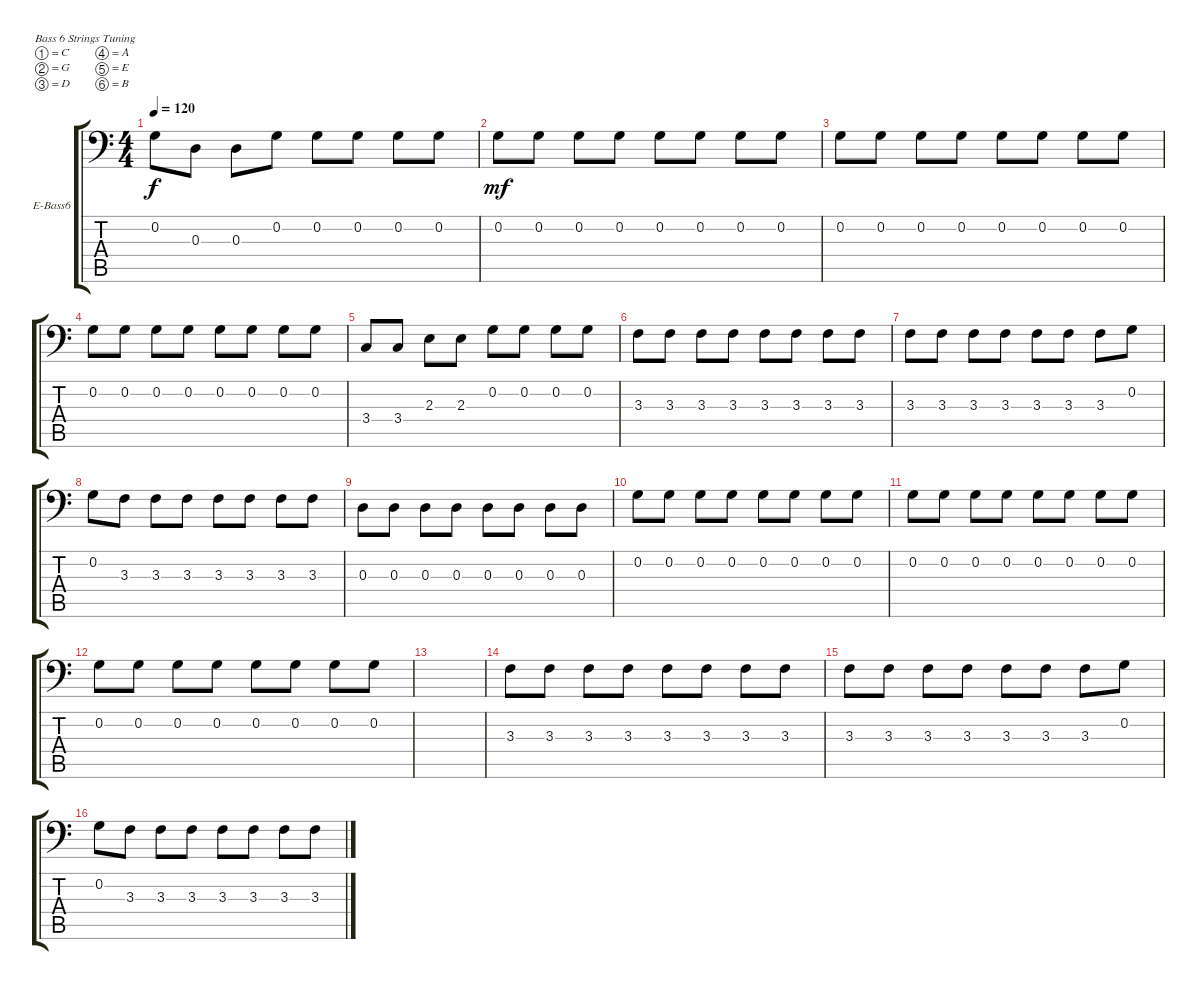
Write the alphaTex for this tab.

\defaultSystemsLayout 4
\bracketExtendMode groupsimilarinstruments
\firstSystemTrackNameOrientation horizontal
\otherSystemsTrackNameOrientation horizontal
\track ("Electric Bass" "E-Bass6") {instrument electricbassfinger}
\staff {score tabs}
\tuning (C3 G2 D2 A1 E1 B0)
\ts (4 4)
\tempo 120
\clef f4
\ks c
0.2.8{dy f} 0.3.8 0.3.8 0.2.8 0.2.8 0.2.8 0.2.8 0.2.8 |
0.2.8{dy mf} 0.2.8 0.2.8 0.2.8 0.2.8 0.2.8 0.2.8 0.2.8 |
0.2.8 0.2.8 0.2.8 0.2.8 0.2.8 0.2.8 0.2.8 0.2.8 |
0.2.8 0.2.8 0.2.8 0.2.8 0.2.8 0.2.8 0.2.8 0.2.8 |
3.4.8 3.4.8 2.3.8 2.3.8 0.2.8 0.2.8 0.2.8 0.2.8 |
3.3.8 3.3.8 3.3.8 3.3.8 3.3.8 3.3.8 3.3.8 3.3.8 |
3.3.8 3.3.8 3.3.8 3.3.8 3.3.8 3.3.8 3.3.8 0.2.8 |
0.2.8 3.3.8 3.3.8 3.3.8 3.3.8 3.3.8 3.3.8 3.3.8 |
0.3.8 0.3.8 0.3.8 0.3.8 0.3.8 0.3.8 0.3.8 0.3.8 |
0.2.8 0.2.8 0.2.8 0.2.8 0.2.8 0.2.8 0.2.8 0.2.8 |
0.2.8 0.2.8 0.2.8 0.2.8 0.2.8 0.2.8 0.2.8 0.2.8 |
0.2.8 0.2.8 0.2.8 0.2.8 0.2.8 0.2.8 0.2.8 0.2.8 |
|
3.3.8 3.3.8 3.3.8 3.3.8 3.3.8 3.3.8 3.3.8 3.3.8 |
3.3.8 3.3.8 3.3.8 3.3.8 3.3.8 3.3.8 3.3.8 0.2.8 |
0.2.8 3.3.8 3.3.8 3.3.8 3.3.8 3.3.8 3.3.8 3.3.8
